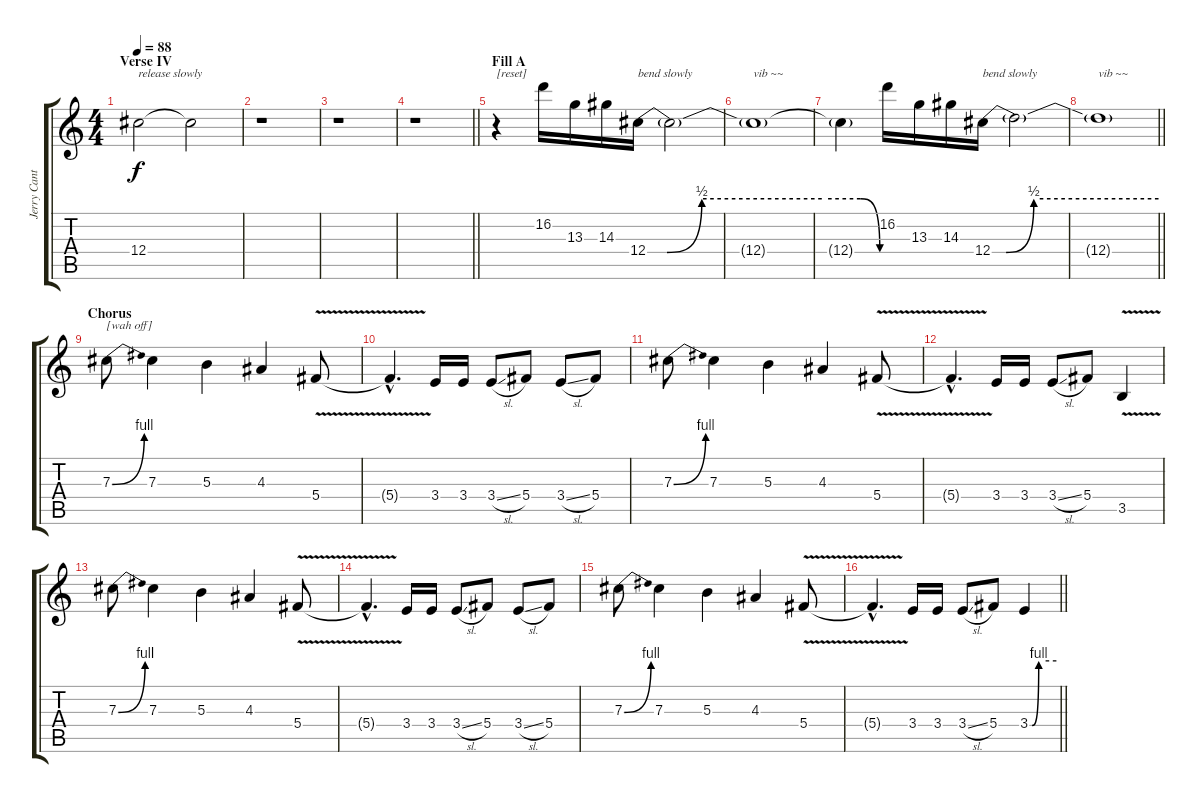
\track ("Jerry Cantrell II" "Jerry Cant") {instrument distortionguitar}
\staff {score tabs}
\tuning (Eb4 Bb3 Gb3 Db3 Ab2 Db2) {hide}
\ts (4 4)
\section ("" "Verse IV")
\tempo 88
\clef g2
\ks c
12.4{t}.2{txt "release slowly" dy f} 12.4{t}.2{volume 0} |
r.1 |
r.1 |
\barLineRight lightlight
r.1 |
\section ("" "Fill A")
r.4{txt "[reset]" volume 14} 16.2.16 13.3.16 14.3.16 12.4{be (custom 0 0 5 0 14 2 45 2 55 2 60 0)}.16{txt "bend slowly"} 12.4{t}.2 |
12.4{t}.1{txt "vib ~~"} |
12.4{t}.4 16.2.16 13.3.16 14.3.16 12.4{be (custom 0 0 5 0 15 2 60 2)}.16{txt "bend slowly"} 12.4{t}.2 |
\barLineRight lightlight
12.4{t}.1{txt "vib ~~"} |
\section ("" "Chorus")
7.3{be (bend 0 0 60 4)}.8{txt "[wah off]"} 7.3.4 5.3.4 4.3.4 5.4{v}.8 |
5.4{hac t}.4{d} 3.4.16 3.4.16 3.4{sl}.8 5.4.8 3.4{sl}.8 5.4.8 |
7.3{be (bend 0 0 60 4)}.8 7.3.4 5.3.4 4.3.4 5.4{v}.8 |
5.4{hac t}.4{d} 3.4.16 3.4.16 3.4{sl}.8 5.4.8 3.5{v}.4 |
7.3{be (bend 0 0 60 4)}.8 7.3.4 5.3.4 4.3.4 5.4{v}.8 |
5.4{hac t}.4{d} 3.4.16 3.4.16 3.4{sl}.8 5.4.8 3.4{sl}.8 5.4.8 |
7.3{be (bend 0 0 60 4)}.8 7.3.4 5.3.4 4.3.4 5.4{v}.8 |
\barLineRight lightlight
5.4{hac t}.4{d} 3.4.16 3.4.16 3.4{sl}.8 5.4.8 3.4{be (custom 0 0 5 0 20 4 60 4)}.4
